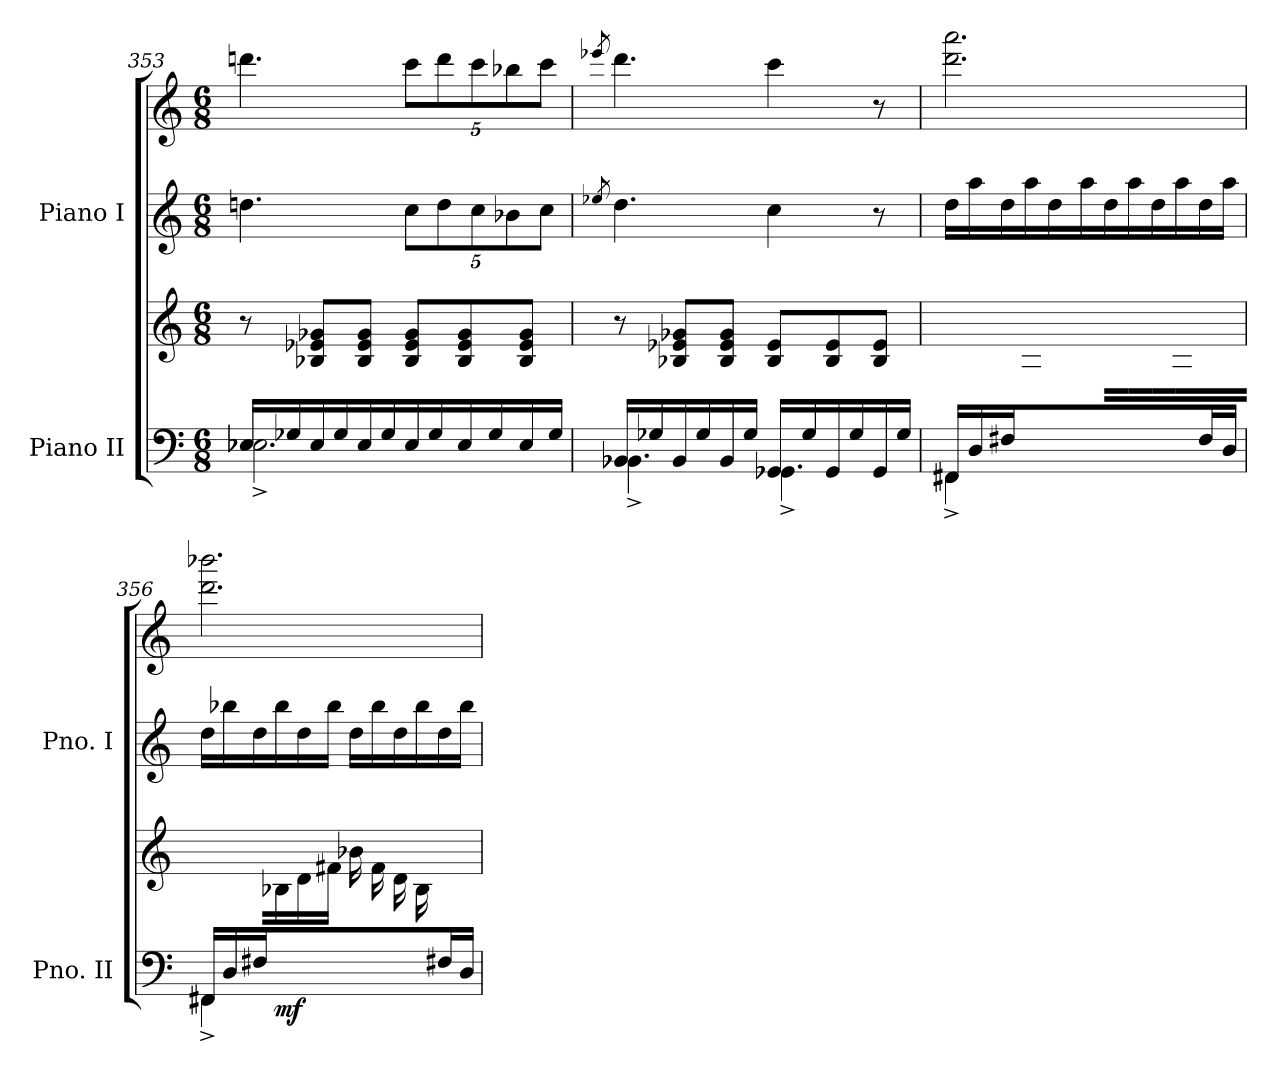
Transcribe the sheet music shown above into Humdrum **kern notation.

**kern	**kern	**dynam	**kern	**kern
*part2	*part2	*part2	*part1	*part1
*staff4	*staff3	*staff3/4	*staff2	*staff1
*I"Piano II	*	*	*I"Piano I	*
*I'Pno. II	*	*	*I'Pno. I	*
*clefF4	*clefG2	*	*clefG2	*clefG2
*k[]	*k[]	*	*k[]	*k[]
*M6/8	*M6/8	*	*M6/8	*M6/8
=353	=353	=353	=353	=353
*^	*	*	*	*
16E-X/LL	2.E-^\	8r	.	4.ddn\	4.dddn\
16G-X/	.	.	.	.	.
16E-/	.	8B-X/ 8e-X/ 8g-X/L	.	.	.
16G-/	.	.	.	.	.
16E-/	.	8B-/ 8e-/ 8g-/J	.	.	.
16G-/	.	.	.	.	.
*	*	*	*	*Xbrackettup	*Xbrackettup
16E-/	.	8B-/ 8e-/ 8g-/L	.	40%3cc\L	40%3ccc\L
16G-/	.	.	.	.	.
.	.	.	.	40%3dd\	40%3ddd\
16E-/	.	8B-/ 8e-/ 8g-/	.	.	.
.	.	.	.	40%3cc\	40%3ccc\
16G-/	.	.	.	.	.
.	.	.	.	40%3b-X\	40%3bb-X\
16E-/	.	8B-/ 8e-/ 8g-/J	.	.	.
.	.	.	.	40%3cc\J	40%3ccc\J
16G-/JJ	.	.	.	.	.
!!LO:PB:g=z
=354	=354	=354	=354	=354	=354
.	.	.	.	8qee-X/	8qeee-X/
16BB-X/LL	4.BB-^\	8r	.	4.dd\	4.ddd\
16G-X/	.	.	.	.	.
16BB-/	.	8B-X/ 8e-X/ 8g-X/L	.	.	.
16G-/	.	.	.	.	.
16BB-/	.	8B-/ 8e-/ 8g-/J	.	.	.
16G-/JJ	.	.	.	.	.
16GG-X/LL	4.GG-^\	8B-/ 8e-/L	.	4cc\	4ccc\
16G-/	.	.	.	.	.
16GG-/	.	8B-/ 8e-/	.	.	.
16G-/	.	.	.	.	.
16GG-/	.	8B-/ 8e-/J	.	8r	8r
16G-/JJ	.	.	.	.	.
!!LO:LB:g=z
=355	=355	=355	=355	=355	=355
*	*	*^	*	*	*
16FF#X/LL	4FF#^\	2.ryy	8.ryy	.	16dd\LL	2.ddd\ 2.aaa\
16D/	.	.	.	.	16aa\	.
16F#X/	.	.	.	.	16dd\	.
4..ryy	.	.	16A\	.	16aa\	.
.	2ryy	.	16d\	.	16dd\	.
.	.	.	16f#X\JJ	.	16aa\	.
.	.	.	16a\LL	.	16dd\	.
.	.	.	16f#\	.	16aa\	.
.	.	.	16d\	.	16dd\	.
.	.	.	16A\	.	16aa\	.
16F#/	.	.	8ryy	.	16dd\	.
16D/JJ	.	.	.	.	16aa\JJ	.
=356	=356	=356	=356	=356	=356	=356
16FF#X/LL	4FF#^\	2.ryy	8.ryy	.	16dd\LL	2.ddd\ 2.bbb-X\
16D/	.	.	.	.	16bb-X\	.
16F#X/	.	.	.	.	16dd\	.
!	!	!	!	!LO:DY:b=2	!	!
4..ryy	.	.	16B-X\	mf	16bb-\	.
.	2ryy	.	16d\	.	16dd\	.
.	.	.	16f#X\JJ	.	16bb-\JJ	.
.	.	.	16b-X\LL	.	16dd\LL	.
.	.	.	16f#\	.	16bb-\	.
.	.	.	16d\	.	16dd\	.
.	.	.	16B-\	.	16bb-\	.
16F#X/	.	.	8ryy	.	16dd\	.
16D/JJ	.	.	.	.	16bb-\JJ	.
*v	*v	*	*	*	*	*
*	*v	*v	*	*	*
=	=	=	=	=
*-	*-	*-	*-	*-
